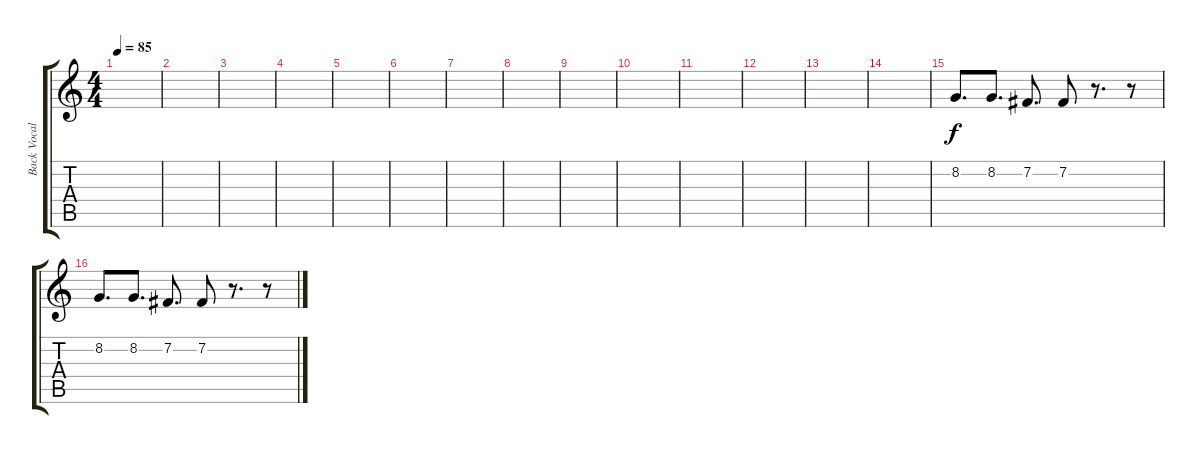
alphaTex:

\track ("Back Vocals" "Back Vocal") {instrument lead6voice}
\staff {score tabs}
\tuning (E4 B3 G3 D3 A2 E2) {hide}
\ts (4 4)
\tempo 85
\clef g2
\ks c
|
|
|
|
|
|
|
|
|
|
|
|
|
|
8.2.8{d} 8.2.8{d} 7.2.8{d} 7.2.8 r.8{d} r.8 |
8.2.8{d} 8.2.8{d} 7.2.8{d} 7.2.8 r.8{d} r.8
